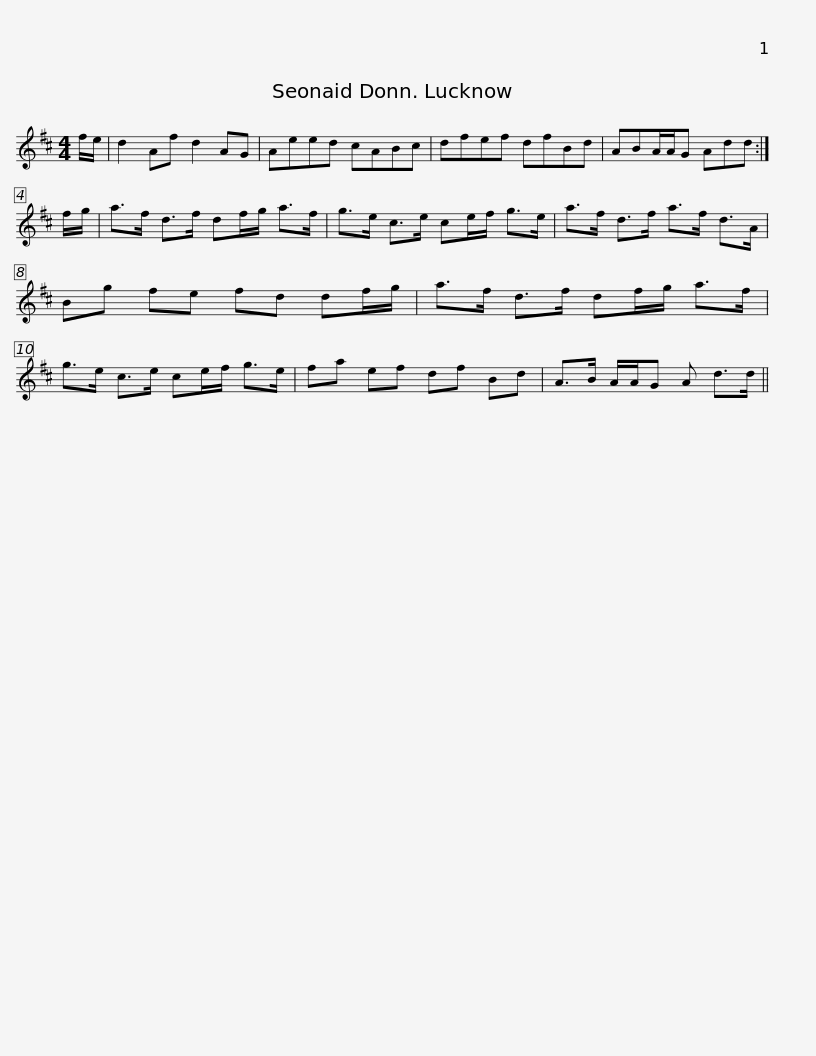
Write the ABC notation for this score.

X:1
L:1/8
M:4/4
I:linebreak $
K:D
V:1 treble
V:1
 f/e/ | d2 Af d2 AG | Aeed cABc | dfef dfBd | ABA/A/G Add :| %5
 f/g/ |$ a>f d>f df/g/ a>f | g>e c>e ce/f/ g>e | a>f d>f a>f d>A | Bg fe fd df/g/ |$ %10
 a>f d>f df/g/ a>f | g>e c>e ce/f/ g>e | fa ef df Bd | A>B A/A/G A d>d || %14
